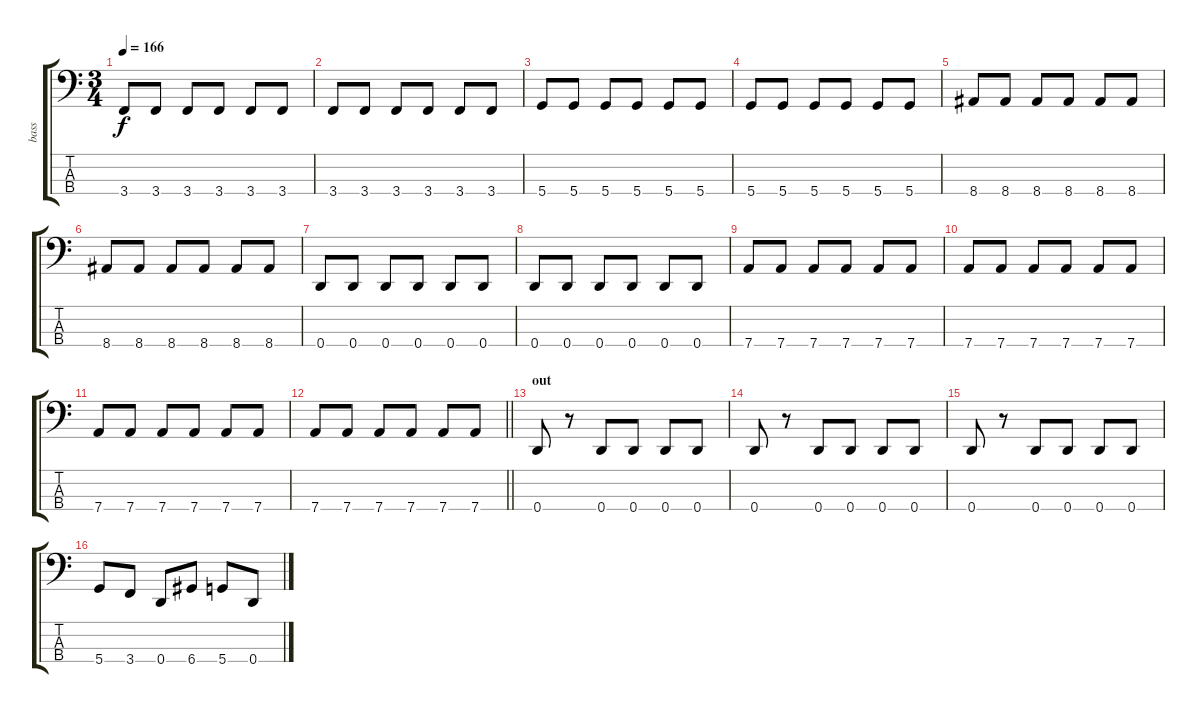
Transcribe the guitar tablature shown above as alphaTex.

\track ("bass" "bass") {instrument electricbasspick}
\staff {score tabs}
\tuning (G2 D2 A1 D1) {hide}
\ts (3 4)
\tempo 166
\clef f4
\ks c
3.4.8{dy f} 3.4.8 3.4.8 3.4.8 3.4.8 3.4.8 |
3.4.8 3.4.8 3.4.8 3.4.8 3.4.8 3.4.8 |
5.4.8 5.4.8 5.4.8 5.4.8 5.4.8 5.4.8 |
5.4.8 5.4.8 5.4.8 5.4.8 5.4.8 5.4.8 |
8.4.8 8.4.8 8.4.8 8.4.8 8.4.8 8.4.8 |
8.4.8 8.4.8 8.4.8 8.4.8 8.4.8 8.4.8 |
0.4.8 0.4.8 0.4.8 0.4.8 0.4.8 0.4.8 |
0.4.8 0.4.8 0.4.8 0.4.8 0.4.8 0.4.8 |
7.4.8 7.4.8 7.4.8 7.4.8 7.4.8 7.4.8 |
7.4.8 7.4.8 7.4.8 7.4.8 7.4.8 7.4.8 |
7.4.8 7.4.8 7.4.8 7.4.8 7.4.8 7.4.8 |
\barLineRight lightlight
7.4.8 7.4.8 7.4.8 7.4.8 7.4.8 7.4.8 |
\section ("" "out")
0.4.8 r.8 0.4.8 0.4.8 0.4.8 0.4.8 |
0.4.8 r.8 0.4.8 0.4.8 0.4.8 0.4.8 |
0.4.8 r.8 0.4.8 0.4.8 0.4.8 0.4.8 |
5.4.8 3.4.8 0.4.8 6.4.8 5.4.8 0.4.8
